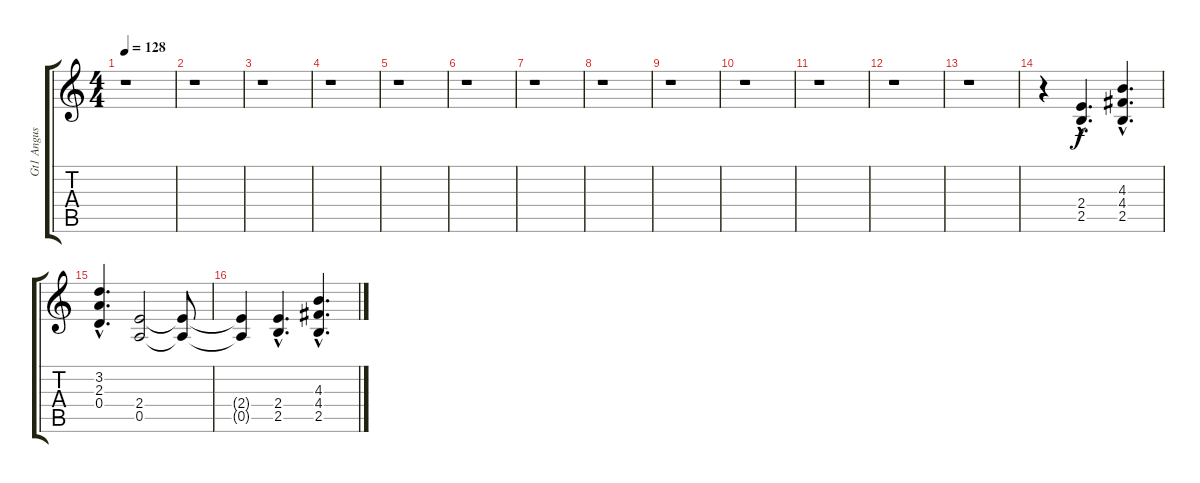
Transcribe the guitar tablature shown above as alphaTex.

\track ("Gt1 Angus" "Gt1 Angus") {instrument distortionguitar}
\staff {score tabs}
\tuning (E4 B3 G3 D3 A2 E2) {hide}
\ts (4 4)
\tempo 128
\clef g2
\ks c
r.1{dy f} |
r.1 |
r.1 |
r.1 |
r.1 |
r.1 |
r.1 |
r.1 |
r.1 |
r.1 |
r.1 |
r.1 |
r.1 |
r.4 (2.4{hac} 2.5{hac}).4{d} (4.3{hac} 4.4{hac} 2.5{hac}).4{d} |
(3.2{hac} 2.3{hac} 0.4{hac}).4{d} (2.4 0.5).2 (2.4{t} 0.5{t}).8 |
(2.4{t} 0.5{t}).4 (2.4{hac} 2.5{hac}).4{d} (4.3{hac} 4.4{hac} 2.5{hac}).4{d}
